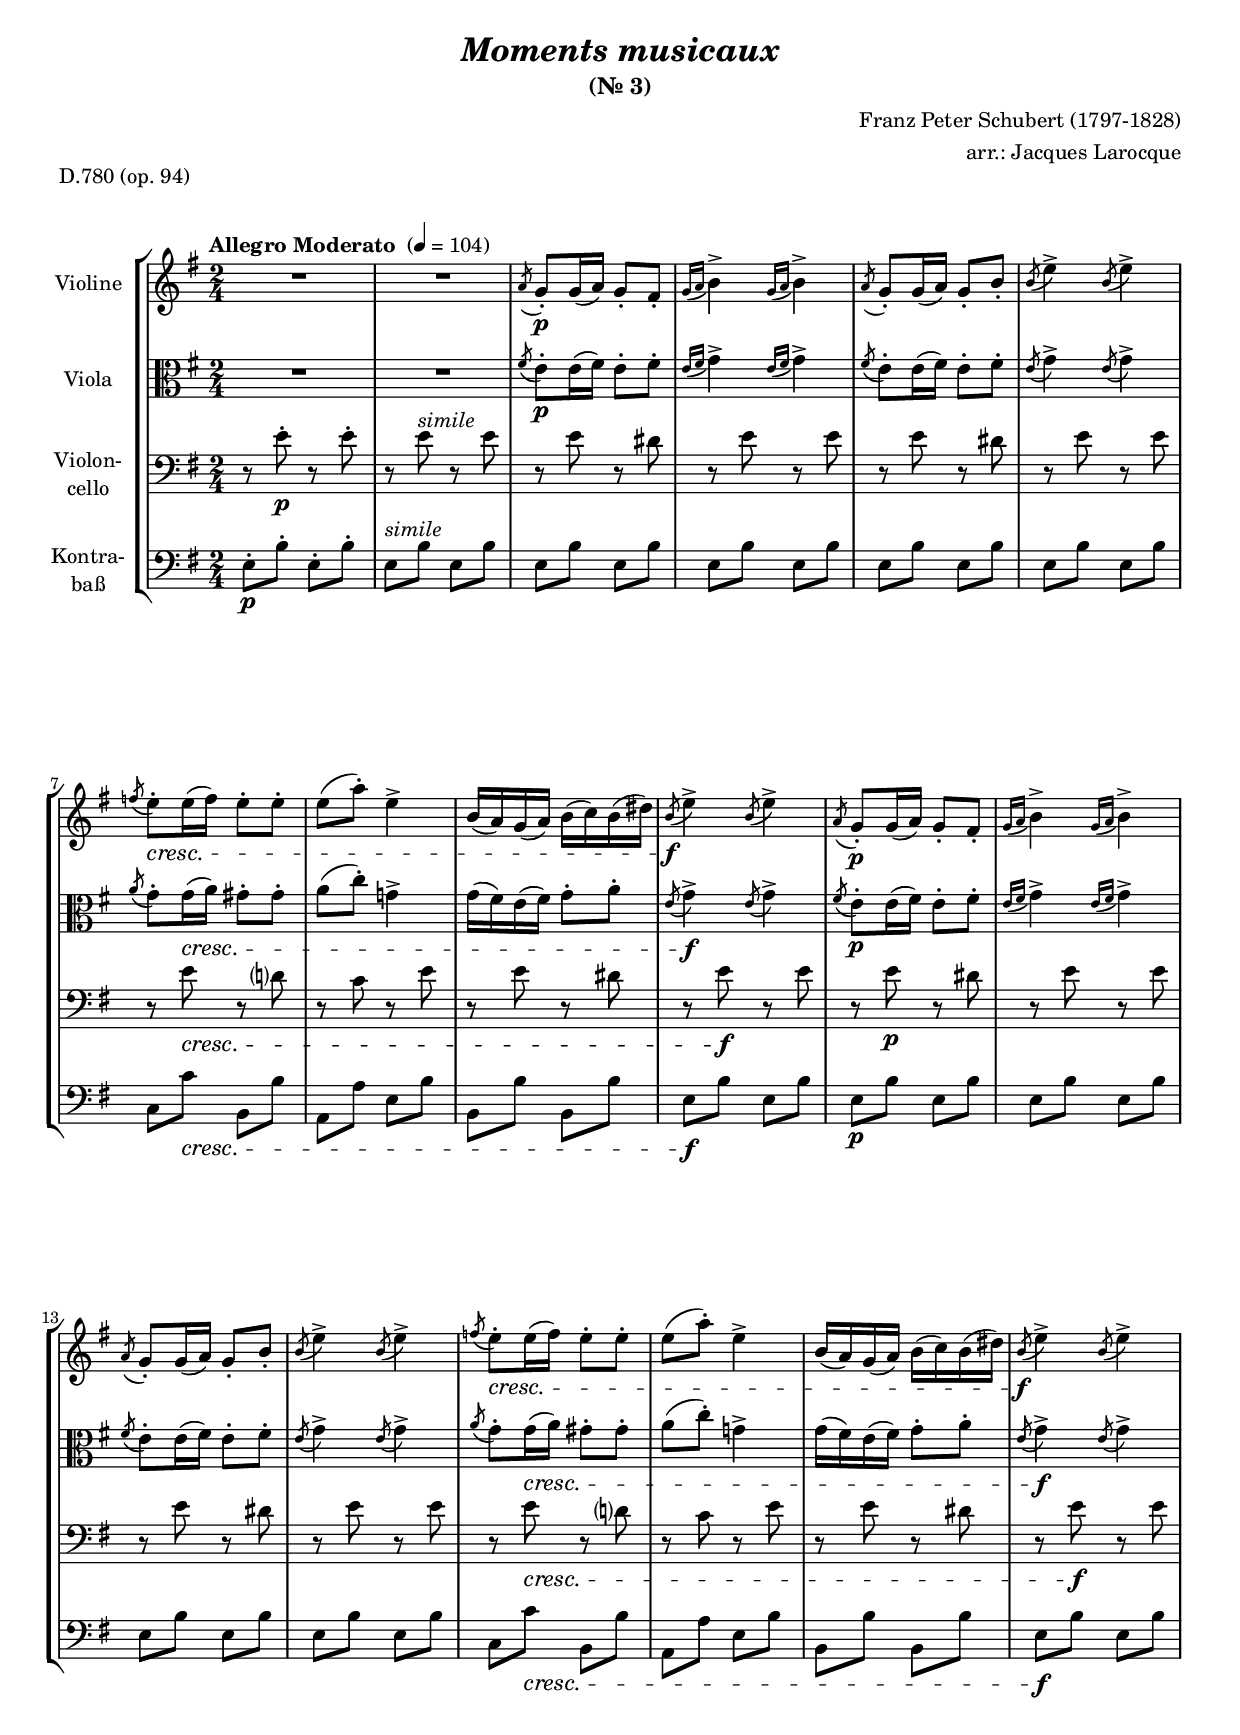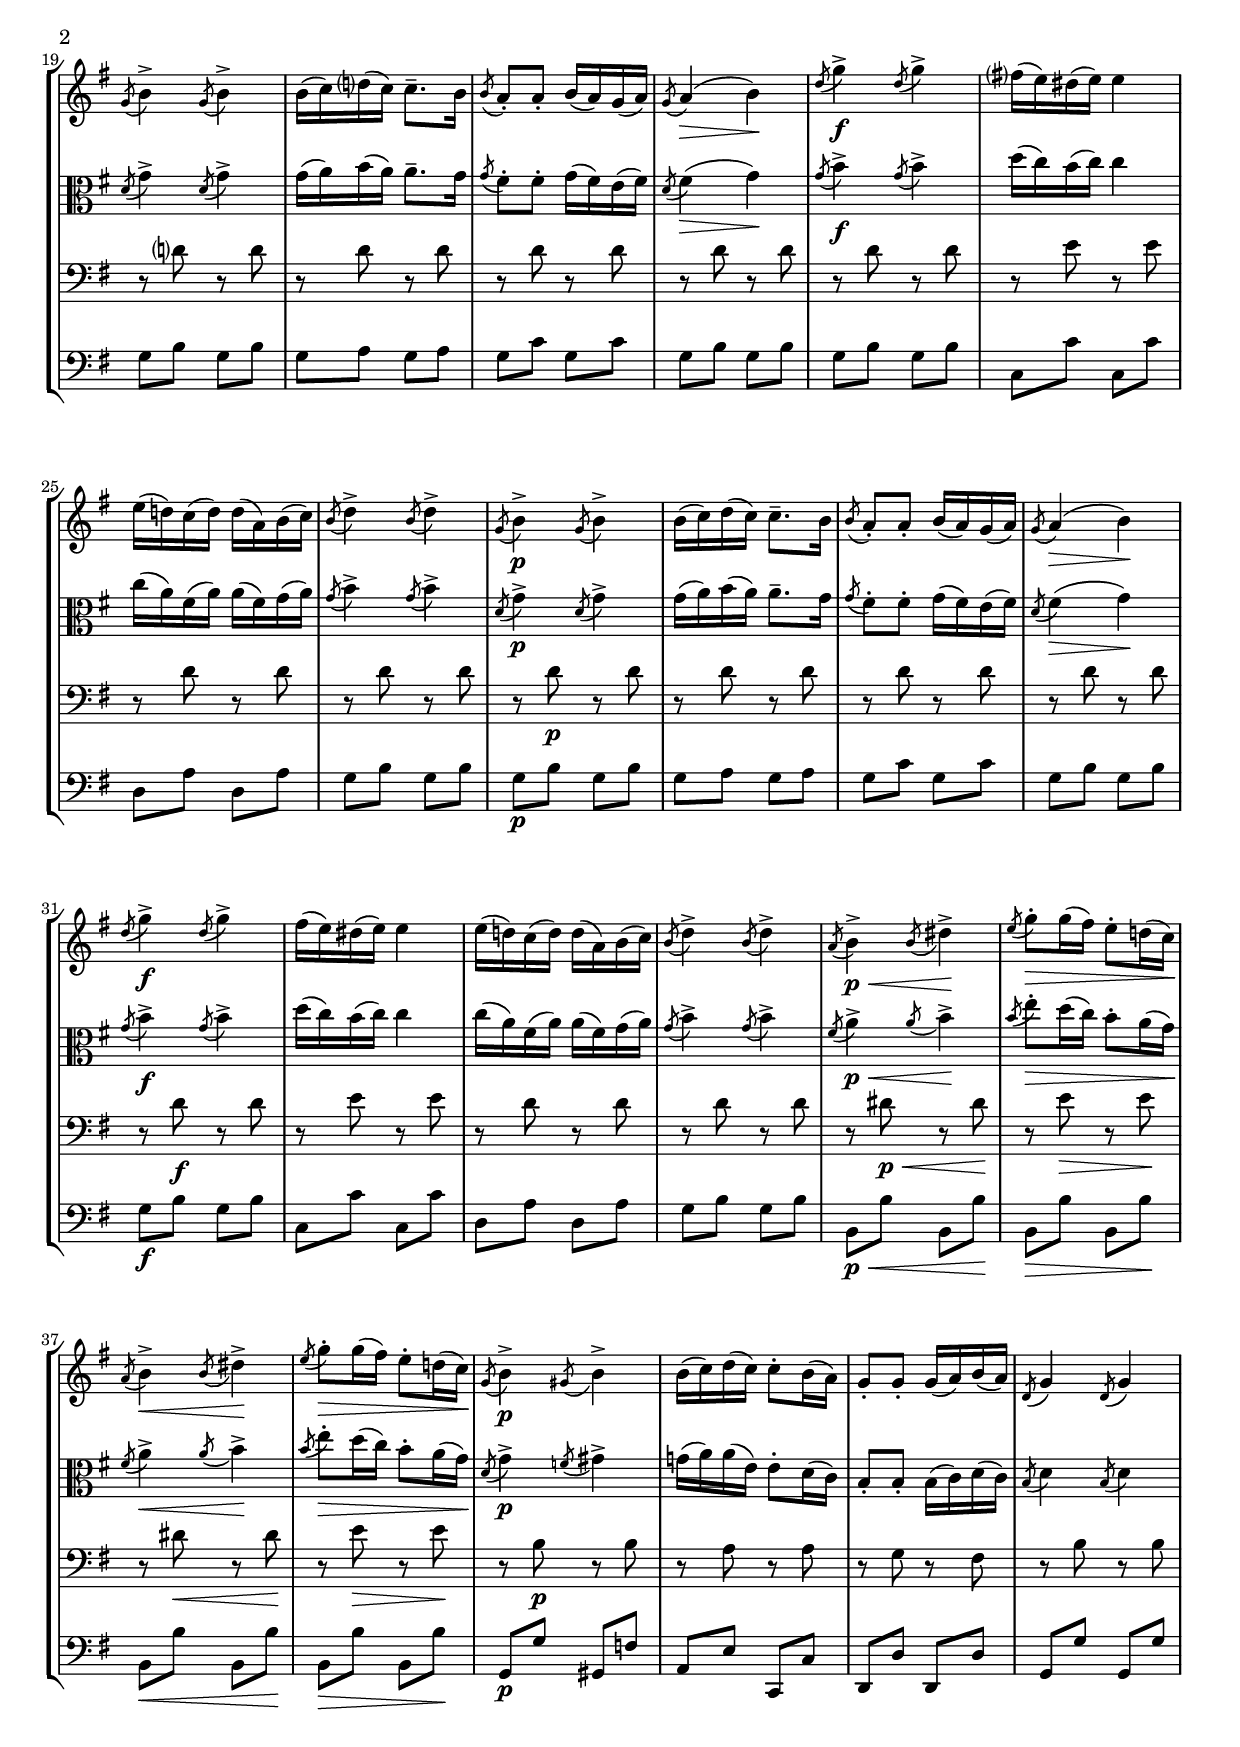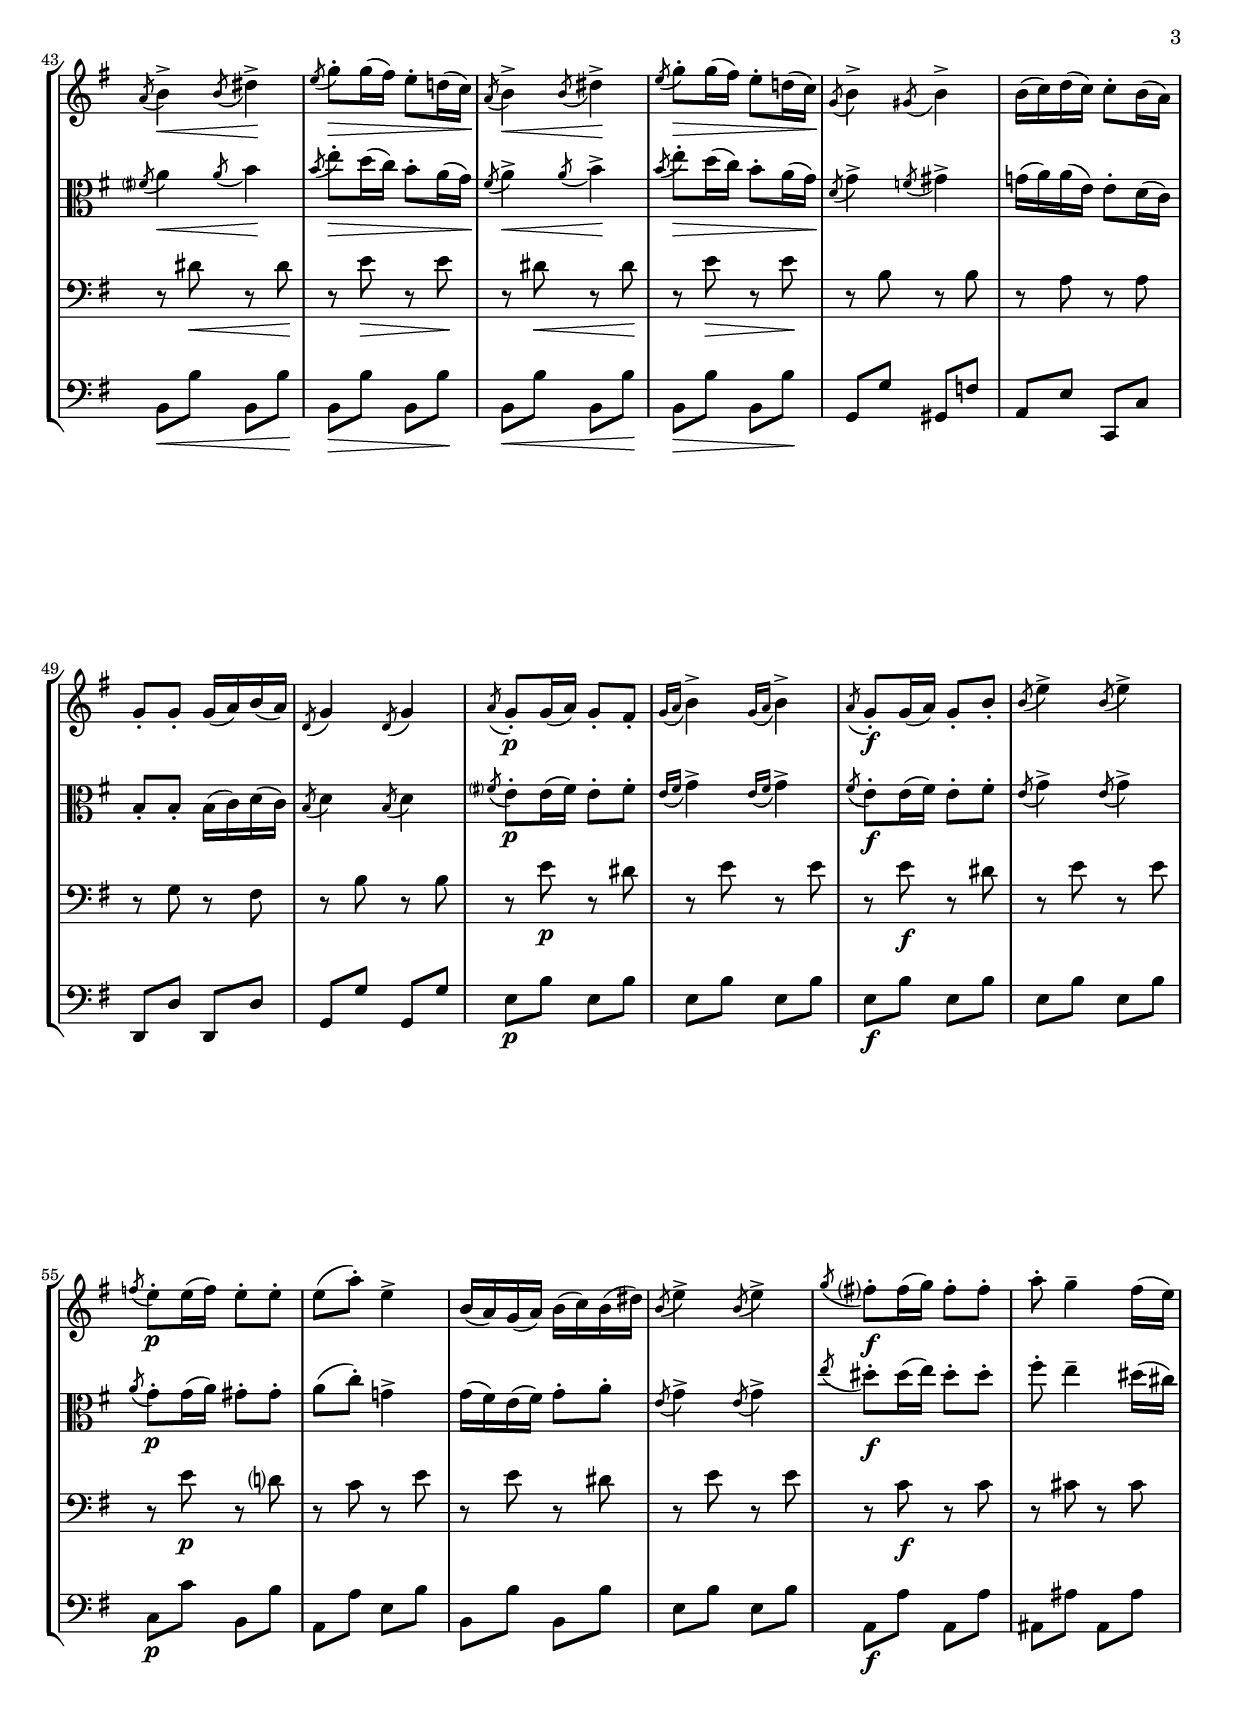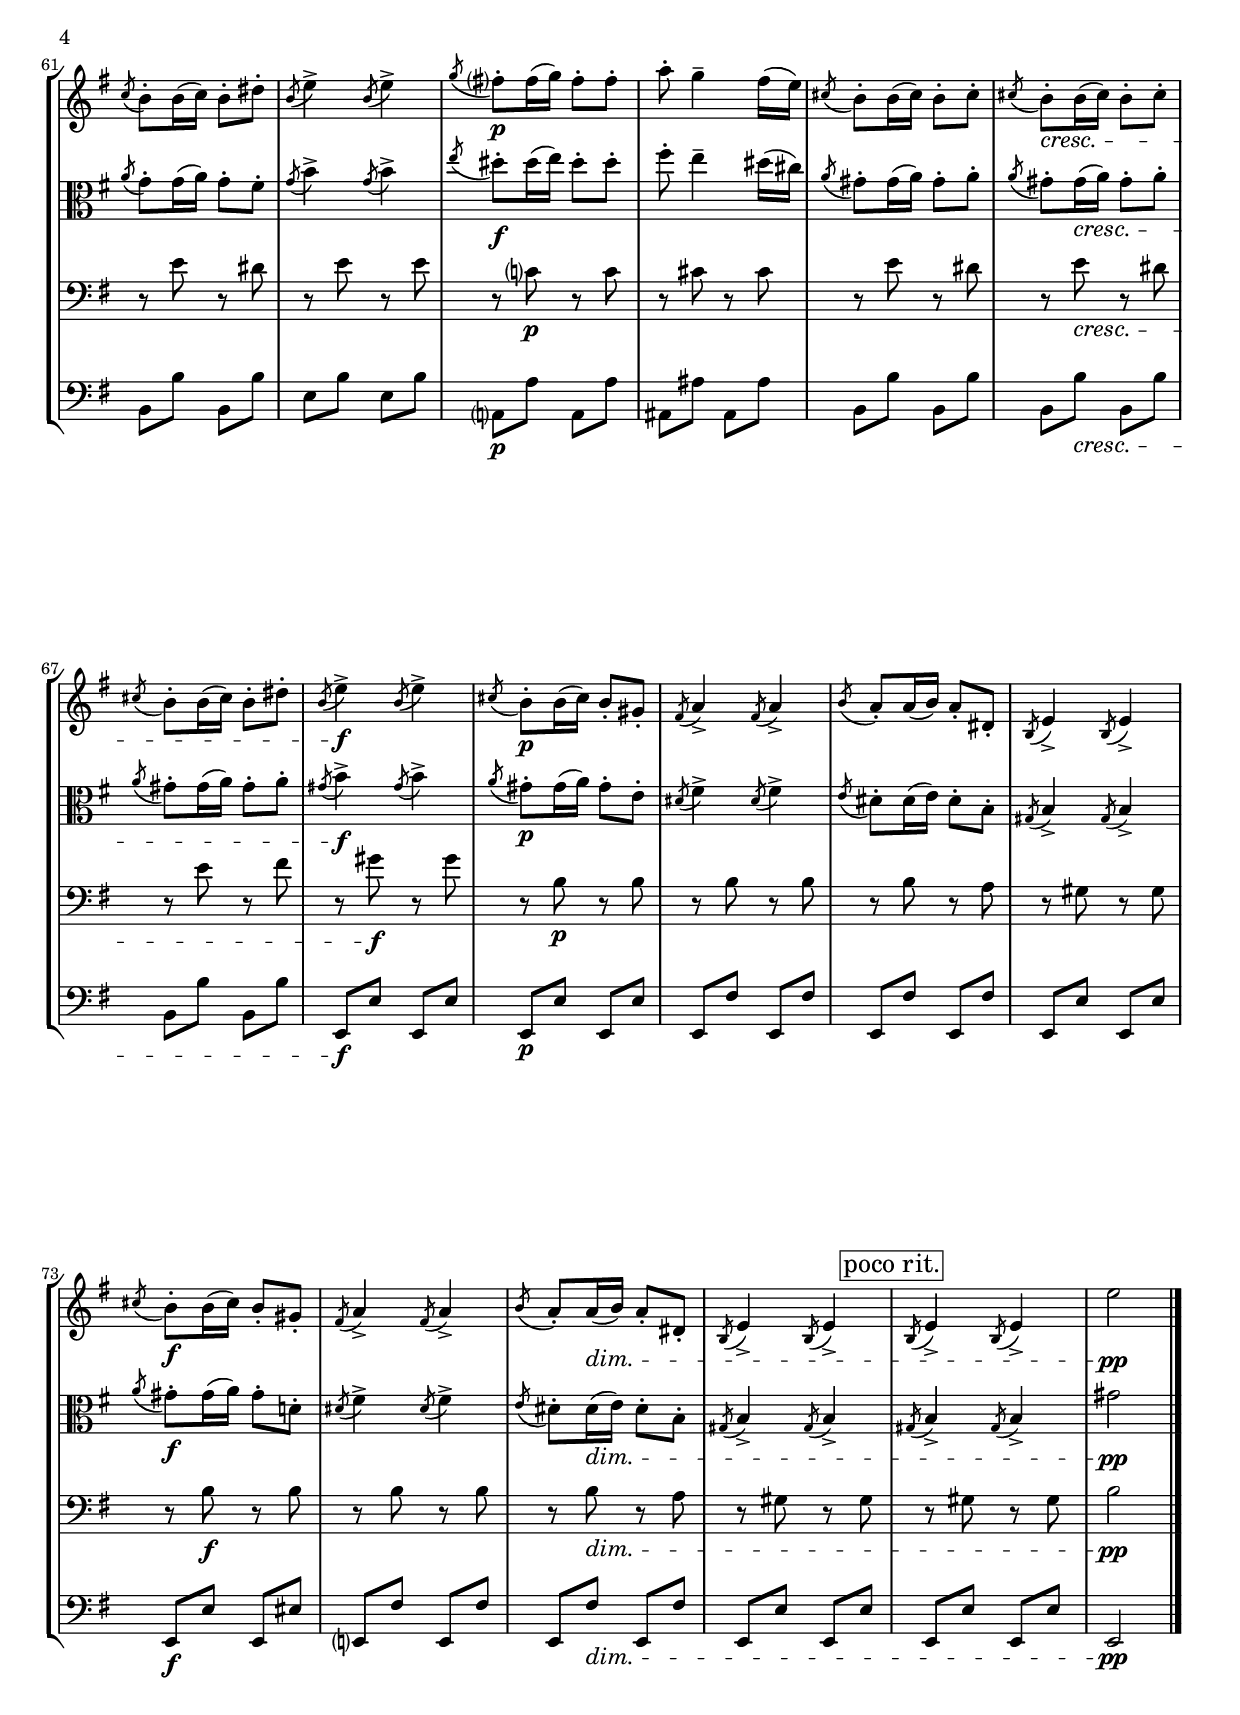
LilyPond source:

\version "2.14.2"
\include "deutsch.ly"

#(set-global-staff-size 18.05)

\header {
  title     = \markup \bold \italic "Moments musicaux"
  subtitle  = "(Nr. 3)"
  composer  = "Franz Peter Schubert (1797-1828)"
  arranger  = "arr.: Jacques Larocque"
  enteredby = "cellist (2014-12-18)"
  piece     = "D.780 (op. 94)"
}

voiceconsts = {
  \key g \minor
  \time 2/4
  \tempo "Allegro Moderato " 4=104
  %\numericTimeSignature
  \compressFullBarRests
  \set tupletSpannerDuration = #(ly:make-moment 1 4)
  % Set default beaming for all staves
%  \set Timing.beamExceptions = #'()
%  \set Timing.baseMoment     = #(ly:make-moment 1 4)
%  \set Timing.beatStructure  = #'(1 1 1 1)
}

mihi = "clarinet"
mist = "string ensemble 1"
miba = "drawbar organ"
mikl = "acoustic grand"

prit = \mark \markup \box "poco rit."
simi = \markup \italic "simile"

va = \relative c'' {
  \voiceconsts

  R2*2
  \acciaccatura c8 b-.\p b16( c) b8-. a-.
  \appoggiatura { b16[ c] } d4-> \appoggiatura { b16[ c] } d4->
  \acciaccatura c8 b-. b16( c) b8-. d-.
  \acciaccatura d g4-> \acciaccatura d8 g4->
  \acciaccatura as8 g-.\cresc g16( as) g8-. g-.
  g( c)-. g4->

  d16( c) b( c) d( es) d( fis)
  \acciaccatura d8\f g4-> \acciaccatura d8 g4->
  \acciaccatura c,8 b-.\p b16( c) b8-. a-.
  \appoggiatura { b16[ c] } d4-> \appoggiatura { b16[ c] } d4->
  \acciaccatura c8 b-. b16( c) b8-. d-.
  \acciaccatura d g4-> \acciaccatura d8 g4->
  \acciaccatura as8 g-.\cresc g16( as) g8-. g-.
  g( c)-. g4->

  d16( c) b( c) d( es) d( fis)
  \acciaccatura d8\f g4-> \acciaccatura d8 g4->
  \acciaccatura b,8 d4-> \acciaccatura b8 d4->
  d16( es) f?( es) es8.-- d16
  \acciaccatura d8 c-. c-. d16( c) b( c)
  \acciaccatura b8 c4(\> d)\!
  \acciaccatura f8 b4->\f \acciaccatura f8 b4->

  a?16( g) fis( g) g4
  g16( f!) es( f) f( c) d( es)
  \acciaccatura d8 f4-> \acciaccatura d8 f4->
  \acciaccatura b,8 d4->\p \acciaccatura b8 d4->
  d16( es) f( es) es8.-- d16
  \acciaccatura d8 c-. c-. d16( c) b( c)
  \acciaccatura b8 c4(\> d)\!
  \acciaccatura f8 b4->\f \acciaccatura f8 b4->

  a16( g) fis( g) g4
  g16( f!) es( f) f( c) d( es)
  \acciaccatura d8 f4-> \acciaccatura d8 f4->
  \acciaccatura c8 d4->\p\< \acciaccatura d8 fis4->\!
  \acciaccatura g8 b-.\> b16( a) g8-. f!16( es)\!
  \acciaccatura c8 d4->\< \acciaccatura d8 fis4->\!
  \acciaccatura g8 b-.\> b16( a) g8-. f!16( es)\!
  \acciaccatura b8 d4->\p \acciaccatura h8 d4->

  d16( es) f( es) es8-. d16( c)
  b8-. b-. b16( c) d( c)
  \acciaccatura f,8 b4 \acciaccatura f8 b4
  \acciaccatura c8 d4->\< \acciaccatura d8 fis4->\!
  \acciaccatura g8 b-.\> b16( a) g8-. f!16( es)\!
  \acciaccatura c8 d4->\< \acciaccatura d8 fis4->\!
  \acciaccatura g8 b-.\> b16( a) g8-. f!16( es)\!

  \acciaccatura b8 d4-> \acciaccatura h8 d4->
  d16( es) f( es) es8-. d16( c)
  b8-. b-. b16( c) d( c)
  \acciaccatura f,8 b4 \acciaccatura f8 b4
  \acciaccatura c8 b-.\p b16( c) b8-. a-.
  \appoggiatura { b16[ c] } d4-> \appoggiatura { b16[ c] } d4->
  \acciaccatura c8 b-.\f b16( c) b8-. d-.
  \acciaccatura d g4-> \acciaccatura d8 g4->

  \acciaccatura as8 g-.\p g16( as) g8-. g-.
  g( c)-. g4->
  d16( c) b( c) d( es) d( fis)
  \acciaccatura d8 g4-> \acciaccatura d8 g4->
  \acciaccatura b8 a?-.\f a16( b) a8-. a-.
  c-. b4-- a16( g)
  \acciaccatura es8 d-. d16( es) d8-. fis-.
  \acciaccatura d8 g4-> \acciaccatura d8 g4->

  \acciaccatura b8 a?-.\p a16( b) a8-. a-.
  c-. b4-- a16( g)
  \acciaccatura e8 d-. d16( e) d8-. e-.
  \acciaccatura e8 d-.\cresc d16( e) d8-. e-.
  \acciaccatura e8 d-. d16( e) d8-. fis-.
  \acciaccatura d8 g4->\f \acciaccatura d8 g4->
  \acciaccatura e8 d-.\p d16( e) d8-. h-.
  \acciaccatura a8 c4-> \acciaccatura a8 c4->

  \acciaccatura d8 c-. c16( d) c8-. fis,-.
  \acciaccatura d8 g4-> \acciaccatura d8 g4->
  \acciaccatura e'8 d-.\f d16( e) d8-. h-.
  \acciaccatura a8 c4-> \acciaccatura a8 c4->
  \acciaccatura d8 c-. c16(\dim d) c8-. fis,-.
  \acciaccatura d8 g4-> \acciaccatura d8 g4-> \prit
  \acciaccatura d8 g4-> \acciaccatura d8 g4->
  g'2\pp \bar "|."
}

vb = \relative c'' {
  \voiceconsts
  \clef "alto"

  R2*2
  \acciaccatura a8 g-.\p g16( a) g8-. a-.
  \appoggiatura { g16[ a] } b4-> \appoggiatura { g16[ a] } b4->
  \acciaccatura a8 g-. g16( a) g8-. a-.
  \acciaccatura g b4-> \acciaccatura g8 b4->
  \acciaccatura c8 b-. b16(\cresc c) h8-. h-.
  c( es)-. b!4->

  b16( a) g( a) b8-. c-.
  \acciaccatura g b4->\f \acciaccatura g8 b4->
  \acciaccatura a8 g-.\p g16( a) g8-. a-.
  \appoggiatura { g16[ a] } b4-> \appoggiatura { g16[ a] } b4->
  \acciaccatura a8 g-. g16( a) g8-. a-.
  \acciaccatura g b4-> \acciaccatura g8 b4->
  \acciaccatura c8 b-. b16(\cresc c) h8-. h-.
  c( es)-. b!4->

  b16( a) g( a) b8-. c-.
  \acciaccatura g b4->\f \acciaccatura g8 b4->
  \acciaccatura f8 b4-> \acciaccatura f8 b4->
  b16( c) d( c) c8.-- b16
  \acciaccatura b8 a-. a-. b16( a) g( a)
  \acciaccatura f8 a4(\> b)\!
  \acciaccatura b8 d4->\f \acciaccatura b8 d4->

  f16( es) d( es) es4
  es16( c) a( c) c( a) b( c)
  \acciaccatura b8 d4-> \acciaccatura b8 d4->
  \acciaccatura f,8 b4->\p \acciaccatura f8 b4->
  b16( c) d( c) c8.-- b16
  \acciaccatura b8 a-. a-. b16( a) g( a)
  \acciaccatura f8 a4(\> b)\!
  \acciaccatura b8 d4->\f \acciaccatura b8 d4->

  f16( es) d( es) es4
  es16( c) a( c) c( a) b( c)
  \acciaccatura b8 d4-> \acciaccatura b8 d4->
  \acciaccatura a8 c4->\p\< \acciaccatura c8 d4->\!
  \acciaccatura d8 g-.\> f16( es) d8-. c16( b)\!
  \acciaccatura a8 c4->\< \acciaccatura c8 d4->\!
  \acciaccatura d8 g-.\> f16( es) d8-. c16( b)\!
  \acciaccatura f8 b4->\p \acciaccatura as8 h4->

  b!16( c) c( g) g8-. f16( es)
  d8-. d-. d16( es) f( es)
  \acciaccatura d8 f4 \acciaccatura d8 f4
  \acciaccatura a?8 c4\< \acciaccatura c8 d4\!
  \acciaccatura d8 g-.\> f16( es) d8-. c16( b)\!
  \acciaccatura a8 c4->\< \acciaccatura c8 d4->\!
  \acciaccatura d8 g-.\> f16( es) d8-. c16( b)\!

  \acciaccatura f8 b4-> \acciaccatura as8 h4->
  b!16( c) c( g) g8-. f16( es)
  d8-. d-. d16( es) f( es)
  \acciaccatura d8 f4 \acciaccatura d8 f4
  \acciaccatura a?8 g-.\p g16( a) g8-. a-.
  \appoggiatura { g16[ a] } b4-> \appoggiatura { g16[ a] } b4->
  \acciaccatura a8 g-.\f g16( a) g8-. a-.
  \acciaccatura g b4-> \acciaccatura g8 b4->

  \acciaccatura c8 b-.\p b16( c) h8-. h-.
  c( es)-. b!4->
  b16( a) g( a) b8-. c-.
  \acciaccatura g b4-> \acciaccatura g8 b4->
  \acciaccatura g'8 fis-.\f fis16( g) fis8-. fis-.
  a-. g4-- fis16( e)
  \acciaccatura c8 b-. b16( c) b8-. a-.
  \acciaccatura b d4-> \acciaccatura b8 d4->
  
  \acciaccatura g8 fis-.\f fis16( g) fis8-. fis-.
  a-. g4-- fis16( e)
  \acciaccatura c8 h-. h16( c) h8-. c-.
  \acciaccatura c h-. h16(\cresc c) h8-. c-.
  \acciaccatura c h-. h16( c) h8-. c-.
  \acciaccatura h d4->\f \acciaccatura h8 d4->
  \acciaccatura c8 h-.\p h16( c) h8-. g-.
  \acciaccatura fis a4-> \acciaccatura fis8 a4->

  \acciaccatura g8 fis-. fis16( g) fis8-. d-.
  \acciaccatura h d4-> \acciaccatura h8 d4->
  \acciaccatura c'8 h-.\f h16( c) h8-. f!-.
  \acciaccatura fis a4-> \acciaccatura fis8 a4->
  \acciaccatura g8 fis-. fis16(\dim g) fis8-. d-.
  \acciaccatura h d4-> \acciaccatura h8 d4-> \prit
  \acciaccatura h8 d4-> \acciaccatura h8 d4->
  h'2\pp \bar "|."
}

vc = \relative c'' {
  \voiceconsts
  \clef "bass"

  r8 g-.\p r g-.
  r g^\simi r g
  r g r fis
  r g r g
  r g r fis
  r g r g
  r g\cresc r f?

  r es r g
  r g r fis
  r g\f r g
  r g\p r fis
  r g r g
  r g r fis
  r g r g
  r g\cresc r f?

  r es r g
  r g r fis
  r g\f r g
  r f? r f
  r f r f
  r f r f
  r f r f
  r f r f

  r g r g
  r f r f
  r f r f
  r f\p r f
  r f r f
  r f r f
  r f r f
  r f\f r f

  r g r g
  r f r f
  r f r f
  r fis\p\< r fis\!
  r g\> r g\!
  r fis\< r fis\!
  r g\> r g\!
  r d\p r d

  r c r c
  r b r a
  r d r d
  r fis\< r fis\!
  r g\> r g\!
  r fis\< r fis\!
  r g\> r g\!
  r d r d

  r c r c
  r b r a
  r d r d
  r g\p r fis
  r g r g
  r g\f r fis
  r g r g
  r g\p r f?

  r es r g
  r g r fis
  r g r g
  r es\f r es
  r e r e
  r g r fis
  r g r g
  r es?\p r es

  r e r e
  r g r fis
  r g\cresc r fis
  r g r a
  r h\f r h
  r d,\p r d
  r d r d
  r d r c

  r h r h
  r d\f r d
  r d r d
  r d\dim r c
  r h r h \prit
  \grace s r h r h
  d2\pp \bar "|."
}

vd = \relative c' {
  \voiceconsts
  \clef "bass"

  g8-.\p d'-. g,-. d'-.
  g,^\simi d' g, d'
  g, d' g, d'
  g, d' g, d'
  g, d' g, d'
  g, d' g, d'
  es, es'\cresc d, d'

  c, c' g d'
  d, d' d, d'
  g,\f d' g, d'
  g,\p d' g, d'
  g, d' g, d'
  g, d' g, d'
  g, d' g, d'
  es, es'\cresc d, d'

  c, c' g d'
  d, d' d, d'
  g,\f d' g, d'
  b d b d
  b c b c
  b es b es
  b d b d
  b d b d

  es, es' es, es'
  f, c' f, c'
  b d b d
  b\p d b d
  b c b c
  b es b es
  b d b d
  b\f d b d

  es, es' es, es'
  f, c' f, c'
  b d b d
  d,\p\< d' d, d'\!
  d,\> d' d, d'\!
  d,\< d' d, d'\!
  d,\> d' d, d'\!
  b,\p b' h, as'

  c, g' es, es'
  f, f' f, f'
  b, b' b, b'
  d,\< d' d, d'\!
  d,\> d' d, d'\!
  d,\< d' d, d'\!
  d,\> d' d, d'\!
  b, b' h, as'

  c, g' es, es'
  f, f' f, f'
  b, b' b, b'
  g\p d' g, d'
  g, d' g, d'
  g,\f d' g, d'
  g, d' g, d'
  es,\p es' d, d'

  c, c' g d'
  d, d' d, d'
  g, d' g, d'
  c,\f c' c, c'
  cis, cis' cis, cis'
  d, d' d, d'
  g, d' g, d'
  c,?\p c' c, c'

  cis, cis' cis, cis'
  d, d' d, d'
  d, d'\cresc d, d'
  d, d' d, d'
  g,,\f g' g, g'
  g,\p g' g, g'
  g, a' g, a'
  g, a' g, a'

  g, g' g, g'
  g,\f g' g, gis'
  g,? a' g, a'
  g, a'\dim g, a'
  g, g' g, g' \prit
  \grace s g, g' g, g'
  g,2\pp \bar "|."
}


music = \new StaffGroup <<
      \new Staff {
        \set Staff.midiInstrument = \mist
        \set Staff.instrumentName = \markup \center-column { "Violine" }
        \transpose g e { \va }
      }

      \new Staff {
        \set Staff.midiInstrument = \mist
        \set Staff.instrumentName = \markup \center-column { "Viola" }
        \transpose g e { \vb }
      }

      \new Staff {
        \set Staff.midiInstrument = \miba
        \set Staff.instrumentName = \markup \center-column { "Violon-" "cello" }
        \transpose g e { \vc }
      }

      \new Staff {
        \set Staff.midiInstrument = \miba
        \set Staff.instrumentName = \markup \center-column { "Kontra-" "baß" }
        \transpose g e { \vd }
      }
>>

\book {
  \score {
   \music
    \layout {}
  }

  \score {
    \unfoldRepeats \music

    \midi {
      \context {
        \Score
      }
    }
  }
}
